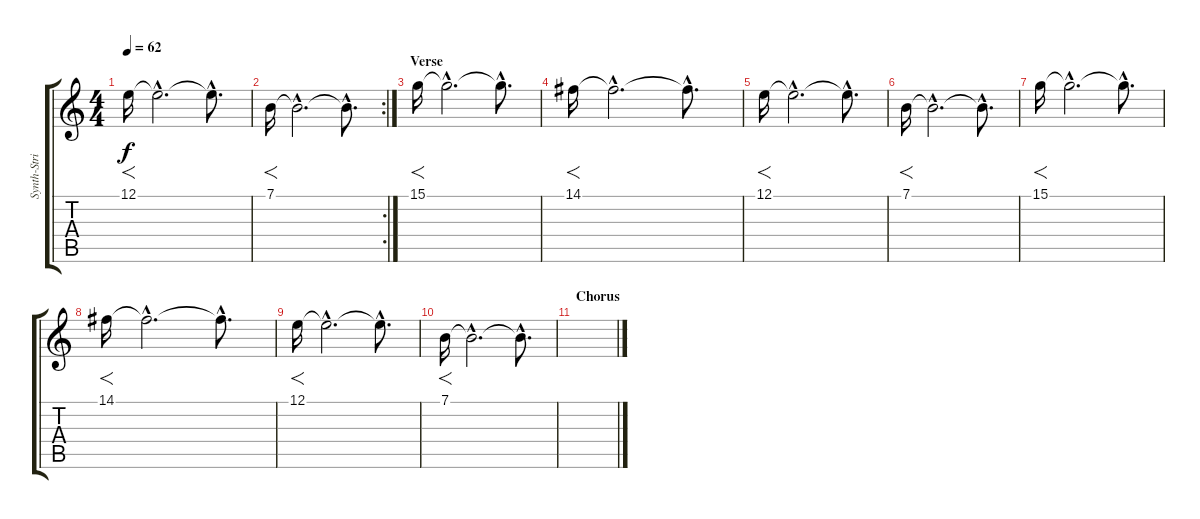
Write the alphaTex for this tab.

\track ("Synth-Strings" "Synth-Stri") {instrument synthstrings1}
\staff {score tabs}
\tuning (E4 B3 G3 D3 A2 E2) {hide}
\ts (4 4)
\tempo 62
\clef g2
\ks c
12.1.16{f dy f} 12.1{hac t}.2{d} 12.1{hac t}.8{d} |
\rc 2
7.1.16{f} 7.1{hac t}.2{d} 7.1{hac t}.8{d} |
\section ("" "Verse")
15.1.16{f} 15.1{hac t}.2{d} 15.1{hac t}.8{d} |
14.1.16{f} 14.1{hac t}.2{d} 14.1{hac t}.8{d} |
12.1.16{f} 12.1{hac t}.2{d} 12.1{hac t}.8{d} |
7.1.16{f} 7.1{hac t}.2{d} 7.1{hac t}.8{d} |
15.1.16{f} 15.1{hac t}.2{d} 15.1{hac t}.8{d} |
14.1.16{f} 14.1{hac t}.2{d} 14.1{hac t}.8{d} |
12.1.16{f} 12.1{hac t}.2{d} 12.1{hac t}.8{d} |
7.1.16{f} 7.1{hac t}.2{d} 7.1{hac t}.8{d} |
\section ("" "Chorus")
